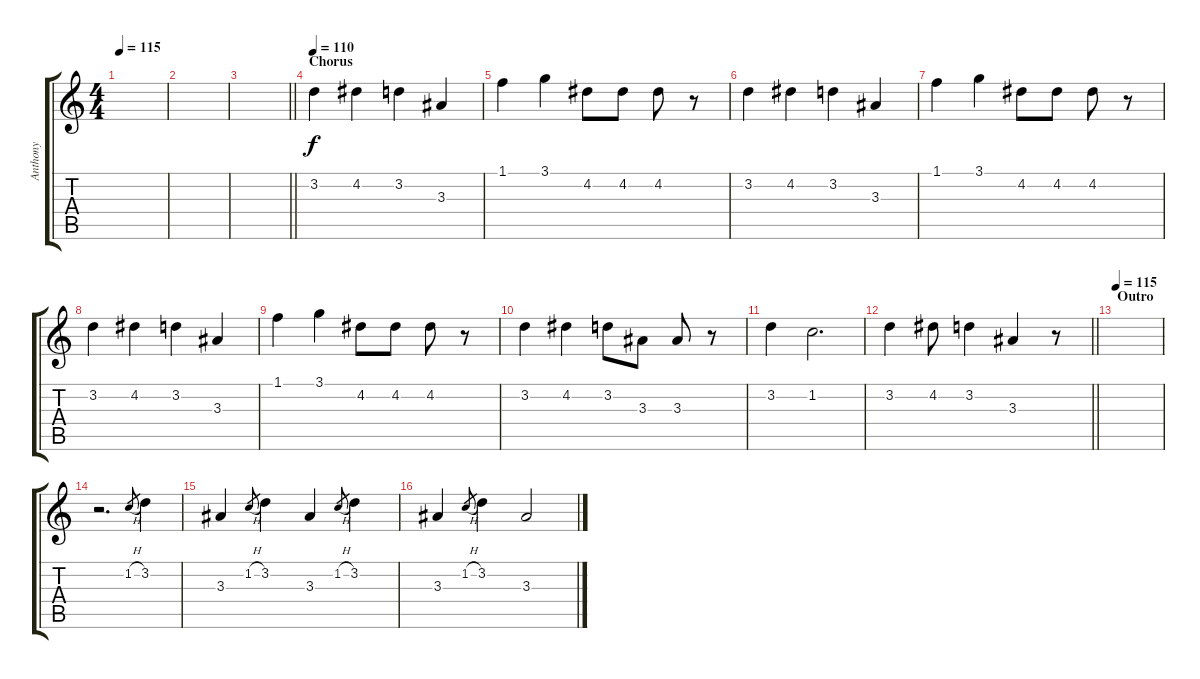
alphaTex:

\track ("Anthony" "Anthony") {instrument electricguitarjazz}
\staff {score tabs}
\tuning (E4 B3 G3 D3 A2 E2) {hide}
\ts (4 4)
\tempo 115
\clef g2
\ks c
|
|
\barLineRight lightlight
|
\section ("" "Chorus")
\tempo 110
3.2.4 4.2.4 3.2.4 3.3.4 |
1.1.4 3.1.4 4.2.8 4.2.8 4.2.8 r.8 |
3.2.4 4.2.4 3.2.4 3.3.4 |
1.1.4 3.1.4 4.2.8 4.2.8 4.2.8 r.8 |
3.2.4 4.2.4 3.2.4 3.3.4 |
1.1.4 3.1.4 4.2.8 4.2.8 4.2.8 r.8 |
3.2.4 4.2.4 3.2.8 3.3.8 3.3.8 r.8 |
3.2.4 1.2.2{d} |
\barLineRight lightlight
3.2.4 4.2.8 3.2.4 3.3.4 r.8 |
\section ("" "Outro")
\tempo 115
|
r.2{d} 1.2{h}.8{gr} 3.2.4 |
3.3.4 1.2{h}.8{gr} 3.2.4 3.3.4 1.2{h}.8{gr} 3.2.4 |
3.3.4 1.2{h}.8{gr} 3.2.4 3.3.2
